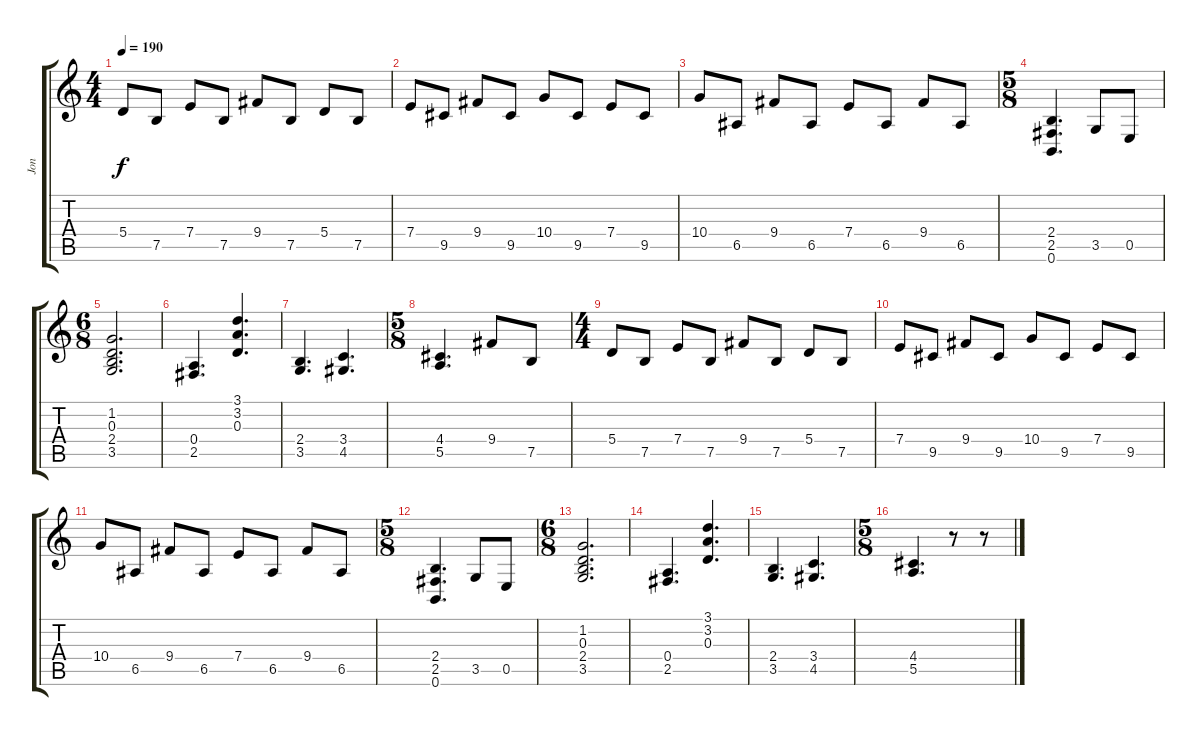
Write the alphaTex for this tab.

\track ("Jon" "Jon") {instrument overdrivenguitar}
\staff {score tabs}
\tuning (B3 Gb3 D3 A2 E2 B1) {hide}
\ts (4 4)
\tempo 190
\clef g2
\ks c
5.4.8{dy f} 7.5.8 7.4.8 7.5.8 9.4.8 7.5.8 5.4.8 7.5.8 |
7.4.8 9.5.8 9.4.8 9.5.8 10.4.8 9.5.8 7.4.8 9.5.8 |
10.4.8 6.5.8 9.4.8 6.5.8 7.4.8 6.5.8 9.4.8 6.5.8 |
\ts (5 8)
(2.4 2.5 0.6).4{d} 3.5.8 0.5.8 |
\ts (6 8)
(1.2 0.3 2.4 3.5).2{d} |
(0.4 2.5).4{d} (3.1 3.2 0.3).4{d} |
(2.4 3.5).4{d} (3.4 4.5).4{d} |
\ts (5 8)
(4.4 5.5).4{d} 9.4.8 7.5.8 |
\ts (4 4)
5.4.8 7.5.8 7.4.8 7.5.8 9.4.8 7.5.8 5.4.8 7.5.8 |
7.4.8 9.5.8 9.4.8 9.5.8 10.4.8 9.5.8 7.4.8 9.5.8 |
10.4.8 6.5.8 9.4.8 6.5.8 7.4.8 6.5.8 9.4.8 6.5.8 |
\ts (5 8)
(2.4 2.5 0.6).4{d} 3.5.8 0.5.8 |
\ts (6 8)
(1.2 0.3 2.4 3.5).2{d} |
(0.4 2.5).4{d} (3.1 3.2 0.3).4{d} |
(2.4 3.5).4{d} (3.4 4.5).4{d} |
\ts (5 8)
(4.4 5.5).4{d} r.8 r.8
